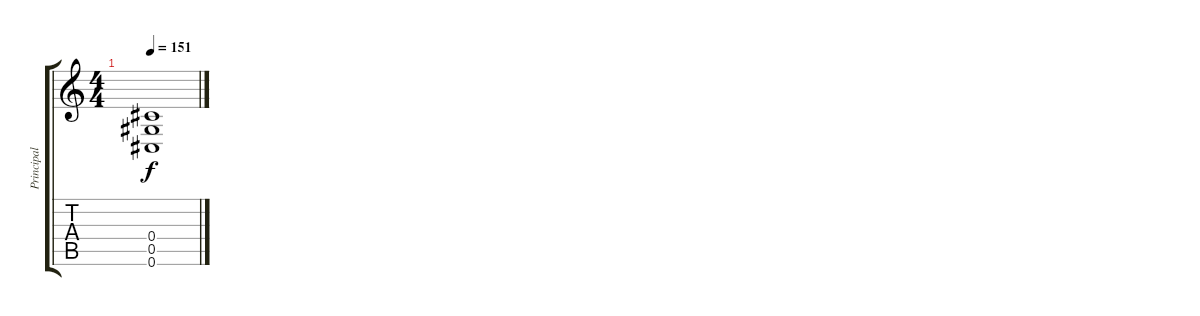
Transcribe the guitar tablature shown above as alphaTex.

\track ("Principal" "Principal") {instrument distortionguitar}
\staff {score tabs}
\tuning (Eb4 Bb3 Gb3 Db3 Ab2 Db2) {hide}
\ts (4 4)
\tempo 151
\clef g2
\ks c
(0.4{t} 0.5{t} 0.6{t}).1{dy f}
